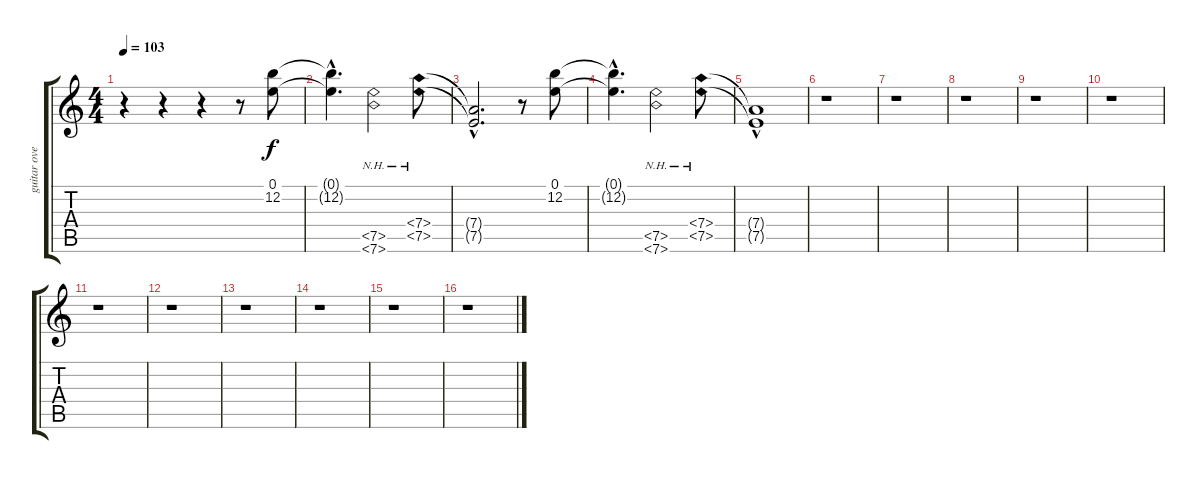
\track ("guitar overdubs" "guitar ove") {instrument overdrivenguitar}
\staff {score tabs}
\tuning (E4 B3 G3 D3 A2 E2) {hide}
\ts (4 4)
\tempo 103
\clef g2
\ks c
r.4{dy f instrument overdrivenguitar} r.4 r.4 r.8 (0.1 12.2).8 |
(0.1{hac t} 12.2{hac t}).4{d} (7.5{nh} 7.6{nh}).2 (7.4{nh} 7.5{nh}).8 |
(7.4{hac t} 7.5{hac t}).2{d} r.8 (0.1 12.2).8 |
(0.1{hac t} 12.2{hac t}).4{d} (7.5{nh} 7.6{nh}).2 (7.4{nh} 7.5{nh}).8 |
(7.4{hac t} 7.5{hac t}).1 |
r.1 |
r.1 |
r.1 |
r.1 |
r.1 |
r.1 |
r.1 |
r.1 |
r.1 |
r.1 |
r.1
